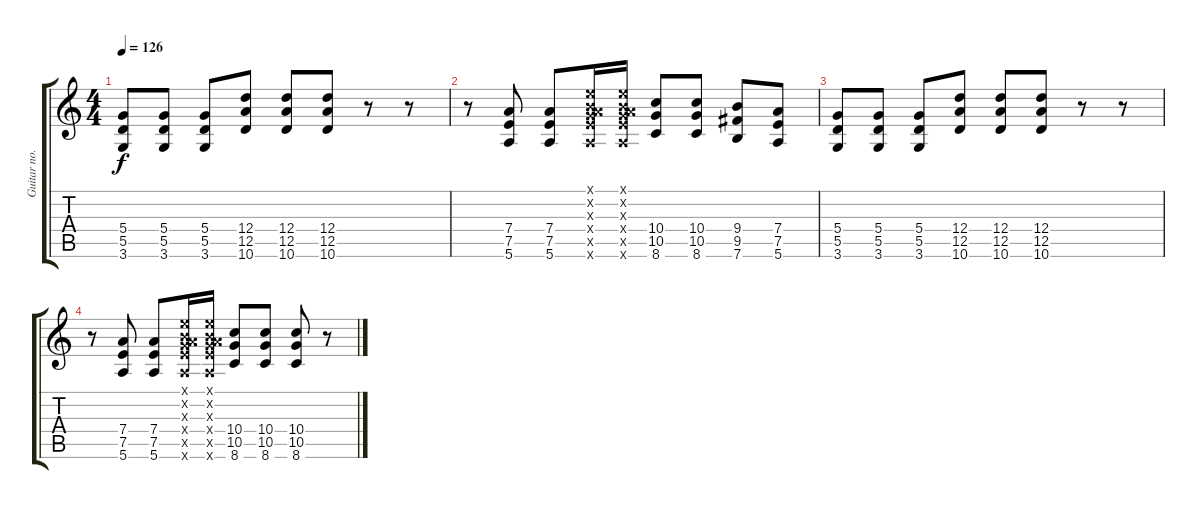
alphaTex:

\track ("Guitar no.2" "Guitar no.") {instrument distortionguitar}
\staff {score tabs}
\tuning (E4 B3 G3 D3 A2 E2) {hide}
\ts (4 4)
\tempo 126
\clef g2
\ks c
(5.4 5.5 3.6).8{dy f instrument distortionguitar} (5.4 5.5 3.6).8 (5.4 5.5 3.6).8 (12.4 12.5 10.6).8 (12.4 12.5 10.6).8 (12.4 12.5 10.6).8 r.8 r.8 |
r.8 (7.4 7.5 5.6).8 (7.4 7.5 5.6).8 (0.1{x} 0.2{x} 0.3{x} 7.4{x} 7.5{x} 5.6{x}).16 (0.1{x} 0.2{x} 0.3{x} 7.4{x} 7.5{x} 5.6{x}).16 (10.4 10.5 8.6).8 (10.4 10.5 8.6).8 (9.4 9.5 7.6).8 (7.4 7.5 5.6).8 |
(5.4 5.5 3.6).8 (5.4 5.5 3.6).8 (5.4 5.5 3.6).8 (12.4 12.5 10.6).8 (12.4 12.5 10.6).8 (12.4 12.5 10.6).8 r.8 r.8 |
r.8 (7.4 7.5 5.6).8 (7.4 7.5 5.6).8 (0.1{x} 0.2{x} 0.3{x} 7.4{x} 7.5{x} 5.6{x}).16 (0.1{x} 0.2{x} 0.3{x} 7.4{x} 7.5{x} 5.6{x}).16 (10.4 10.5 8.6).8 (10.4 10.5 8.6).8 (10.4 10.5 8.6).8 r.8
